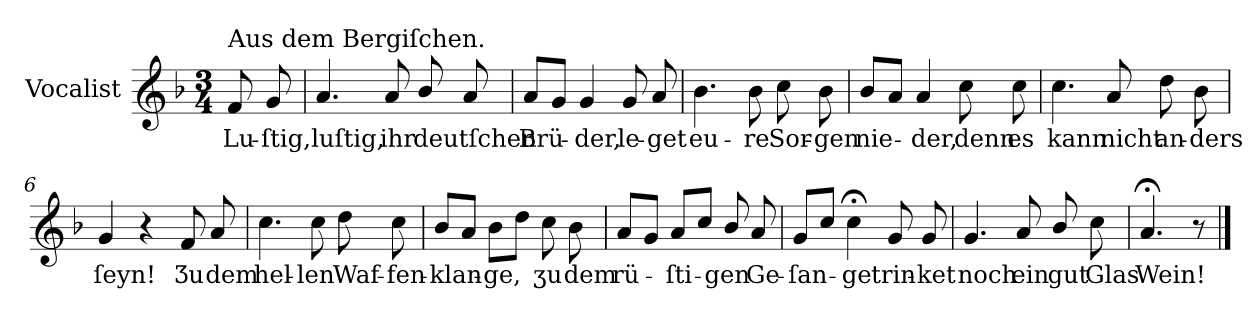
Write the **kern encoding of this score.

**kern	**text
*part1	*part1
*staff1	*staff1
*I"Vocalist	*
*k[b-]	*
*F:	*
*M3/4	*
=	=
!LO:TX:a:t=Aus dem Bergiſchen.	!
8f	Lu-
8g	-ſtig,
=1	=1
4.a	luſtig,
8a	ihr
8b-/	deutſchen
8a	.
=2	=2
8aL	Brü-
8gJ	.
4g	-der,
8g	le-
8a	-get
=3	=3
4.b-	eu-
8b-	-re
8cc	Sor-
8b-	-gen
=4	=4
8b-L	nie-
8aJ	.
4a	-der,
8cc	denn
8cc	es
=5	=5
4.cc	kann
8a	nicht
8dd	an-
8b-	-ders
=6	=6
4g	ſeyn!
4r	.
8f	Ʒu
8a	dem
=7	=7
4.cc	hel-
8cc	-len
8dd	Waf-
8cc	-fen-
=8	=8
8b-L	-klan-
8aJ	.
8b-L	-ge,
8ddJ	.
8cc	ʒu
8b-	dem
=9	=9
8aL	rü-
8gJ	.
8a/L	-ſti-
8ccJ	.
8b-/	-gen
8a	Ge-
=10	=10
8gL	-ſan-
8ccJ	.
4cc;<	-ge
8g	trin-
8g	-ket
=11	=11
4.g	noch
8a	ein
8b-/	gut
8cc	Glas
=12	=12
4.a;<	Wein!
8r	.
==	==
*-	*-
